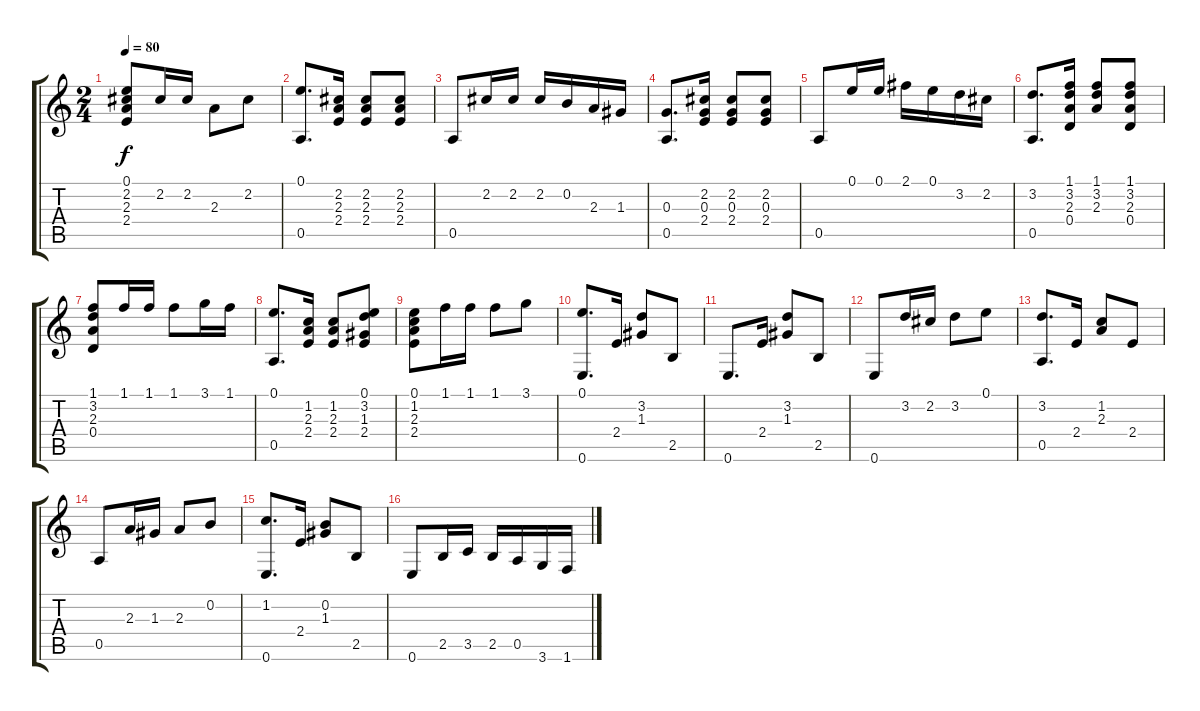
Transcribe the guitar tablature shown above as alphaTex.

\track "" {instrument acousticguitarsteel}
\staff {score tabs}
\tuning (E4 B3 G3 D3 A2 E2) {hide}
\ts (2 4)
\tempo 80
\clef g2
\ks c
(0.1 2.2 2.3 2.4).8{dy f} 2.2.16 2.2.16 2.3.8 2.2.8 |
(0.1 0.5).8{d} (2.2 2.3 2.4).16 (2.2 2.3 2.4).8 (2.2 2.3 2.4).8 |
0.5.8 2.2.16 2.2.16 2.2.16 0.2.16 2.3.16 1.3.16 |
(0.3 0.5).8{d} (2.2 0.3 2.4).16 (2.2 0.3 2.4).8 (2.2 0.3 2.4).8 |
0.5.8 0.1.16 0.1.16 2.1.16 0.1.16 3.2.16 2.2.16 |
(3.2 0.5).8{d} (1.1 3.2 2.3 0.4).16 (1.1 3.2 2.3).8 (1.1 3.2 2.3 0.4).8 |
(1.1 3.2 2.3 0.4).8 1.1.16 1.1.16 1.1.8 3.1.16 1.1.16 |
(0.1 0.5).8{d} (1.2 2.3 2.4).16 (1.2 2.3 2.4).8 (0.1 3.2 1.3 2.4).8 |
(0.1 1.2 2.3 2.4).8 1.1.16 1.1.16 1.1.8 3.1.8 |
(0.1 0.6).8{d} 2.4.16 (3.2 1.3).8 2.5.8 |
0.6.8{d} 2.4.16 (3.2 1.3).8 2.5.8 |
0.6.8 3.2.16 2.2.16 3.2.8 0.1.8 |
(3.2 0.5).8{d} 2.4.16 (1.2 2.3).8 2.4.8 |
0.5.8 2.3.16 1.3.16 2.3.8 0.2.8 |
(1.2 0.6).8{d} 2.4.16 (0.2 1.3).8 2.5.8 |
0.6.8 2.5.16 3.5.16 2.5.16 0.5.16 3.6.16 1.6.16
